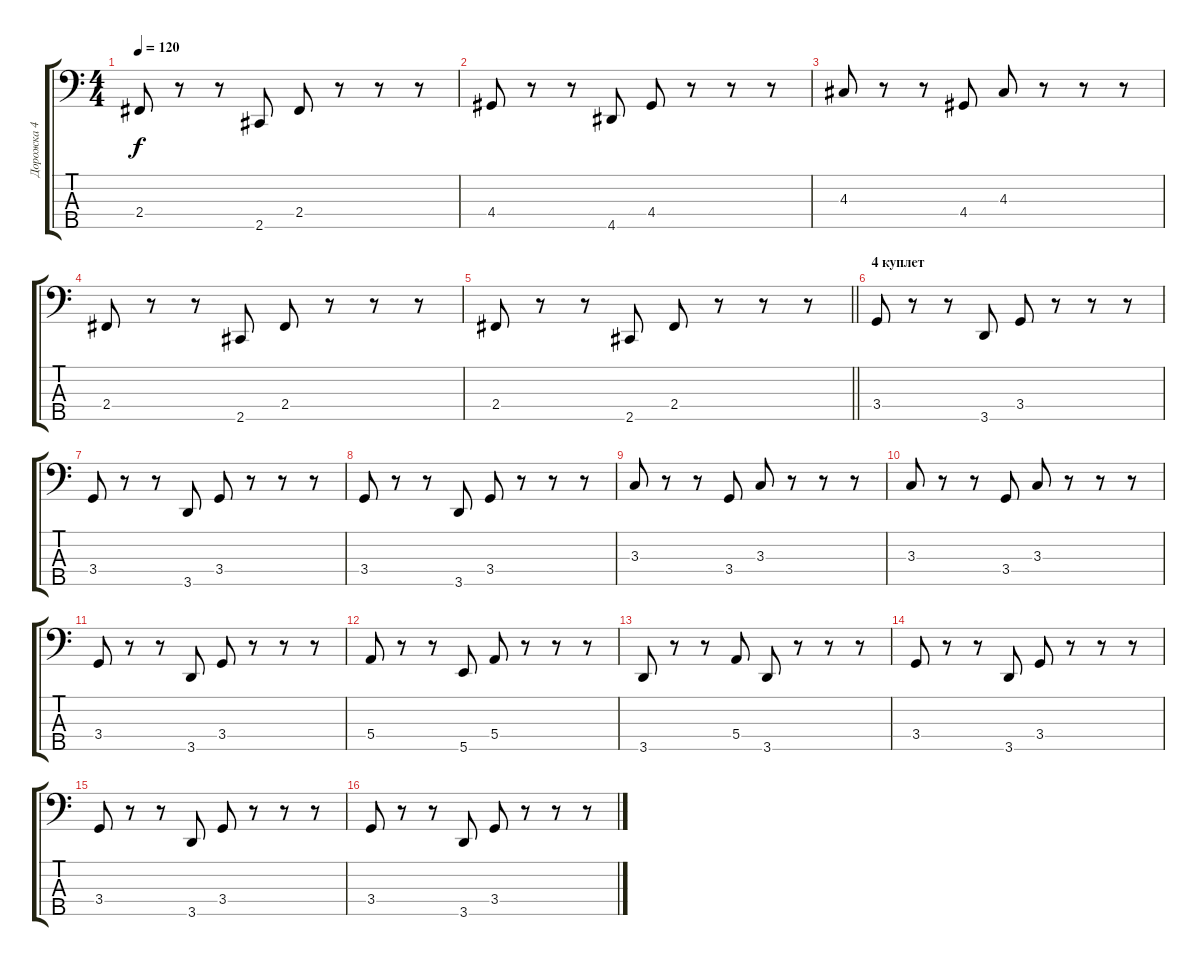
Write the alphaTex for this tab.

\track ("Дорожка 4" "Дорожка 4") {instrument electricbassfinger}
\staff {score tabs}
\tuning (G2 D2 A1 E1 B0) {hide}
\ts (4 4)
\tempo 120
\clef f4
\ks c
2.4.8{dy f} r.8 r.8 2.5.8 2.4.8 r.8 r.8 r.8 |
4.4.8 r.8 r.8 4.5.8 4.4.8 r.8 r.8 r.8 |
4.3.8 r.8 r.8 4.4.8 4.3.8 r.8 r.8 r.8 |
2.4.8 r.8 r.8 2.5.8 2.4.8 r.8 r.8 r.8 |
\barLineRight lightlight
2.4.8 r.8 r.8 2.5.8 2.4.8 r.8 r.8 r.8 |
\section ("" "4 куплет")
3.4.8 r.8 r.8 3.5.8 3.4.8 r.8 r.8 r.8 |
3.4.8 r.8 r.8 3.5.8 3.4.8 r.8 r.8 r.8 |
3.4.8 r.8 r.8 3.5.8 3.4.8 r.8 r.8 r.8 |
3.3.8 r.8 r.8 3.4.8 3.3.8 r.8 r.8 r.8 |
3.3.8 r.8 r.8 3.4.8 3.3.8 r.8 r.8 r.8 |
3.4.8 r.8 r.8 3.5.8 3.4.8 r.8 r.8 r.8 |
5.4.8 r.8 r.8 5.5.8 5.4.8 r.8 r.8 r.8 |
3.5.8 r.8 r.8 5.4.8 3.5.8 r.8 r.8 r.8 |
3.4.8 r.8 r.8 3.5.8 3.4.8 r.8 r.8 r.8 |
3.4.8 r.8 r.8 3.5.8 3.4.8 r.8 r.8 r.8 |
3.4.8 r.8 r.8 3.5.8 3.4.8 r.8 r.8 r.8
